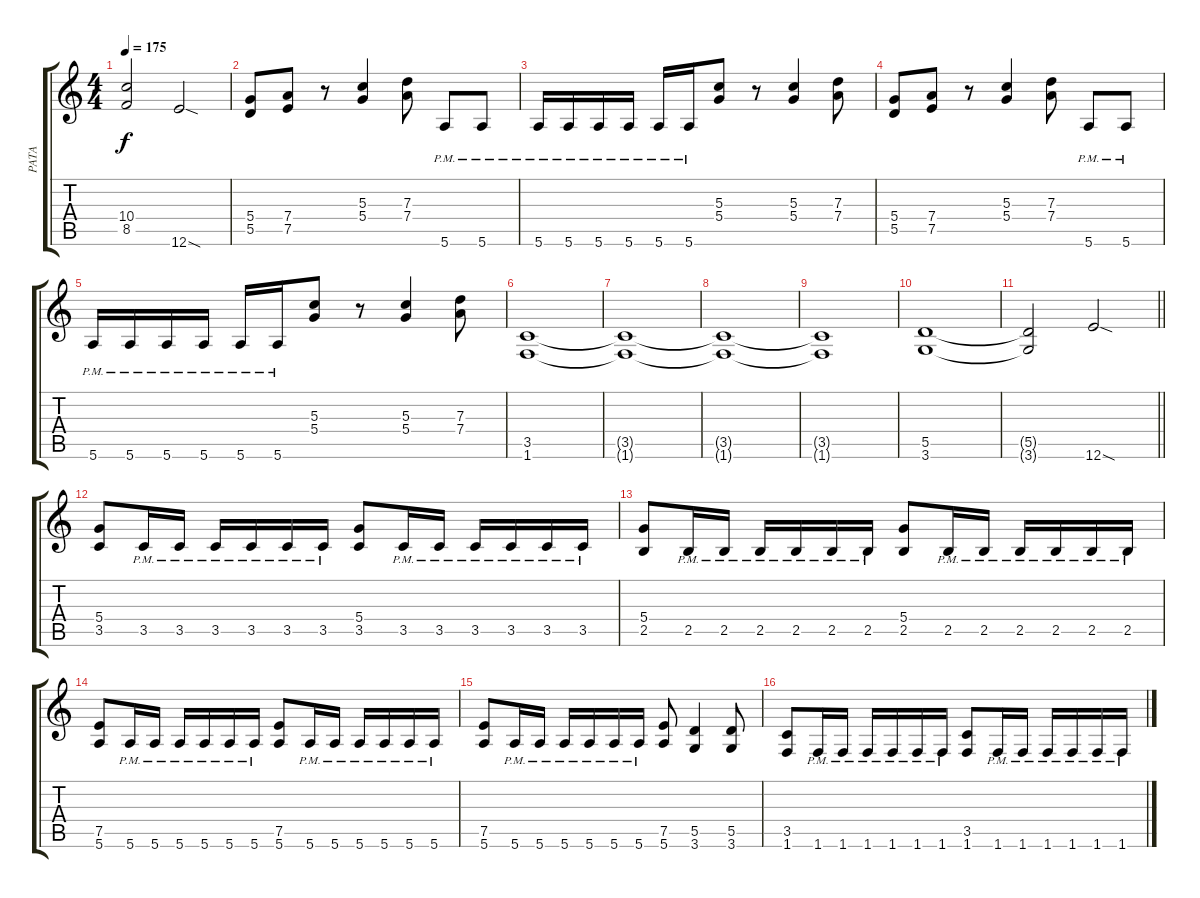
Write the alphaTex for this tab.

\track ("PATA" "PATA") {instrument distortionguitar}
\staff {score tabs}
\tuning (E4 B3 G3 D3 A2 E2) {hide}
\ts (4 4)
\tempo 175
\clef g2
\ks c
(10.4{t} 8.5{t}).2{dy f} 12.6{sod}.2 |
(5.4 5.5).8 (7.4 7.5).8 r.8 (5.3 5.4).4 (7.3 7.4).8 5.6{pm}.8 5.6{pm}.8 |
5.6{pm}.16 5.6{pm}.16 5.6{pm}.16 5.6{pm}.16 5.6{pm}.16 5.6{pm}.16 (5.3 5.4).8 r.8 (5.3 5.4).4 (7.3 7.4).8 |
(5.4 5.5).8 (7.4 7.5).8 r.8 (5.3 5.4).4 (7.3 7.4).8 5.6{pm}.8 5.6{pm}.8 |
5.6{pm}.16 5.6{pm}.16 5.6{pm}.16 5.6{pm}.16 5.6{pm}.16 5.6{pm}.16 (5.3 5.4).8 r.8 (5.3 5.4).4 (7.3 7.4).8 |
(3.5 1.6).1 |
(3.5{t} 1.6{t}).1 |
(3.5{t} 1.6{t}).1 |
(3.5{t} 1.6{t}).1 |
(5.5 3.6).1 |
\barLineRight lightlight
(5.5{t} 3.6{t}).2 12.6{sod}.2 |
(5.4 3.5).8 3.5{pm}.16 3.5{pm}.16 3.5{pm}.16 3.5{pm}.16 3.5{pm}.16 3.5{pm}.16 (5.4 3.5).8 3.5{pm}.16 3.5{pm}.16 3.5{pm}.16 3.5{pm}.16 3.5{pm}.16 3.5{pm}.16 |
(5.4 2.5).8 2.5{pm}.16 2.5{pm}.16 2.5{pm}.16 2.5{pm}.16 2.5{pm}.16 2.5{pm}.16 (5.4 2.5).8 2.5{pm}.16 2.5{pm}.16 2.5{pm}.16 2.5{pm}.16 2.5{pm}.16 2.5{pm}.16 |
(7.5 5.6).8 5.6{pm}.16 5.6{pm}.16 5.6{pm}.16 5.6{pm}.16 5.6{pm}.16 5.6{pm}.16 (7.5 5.6).8 5.6{pm}.16 5.6{pm}.16 5.6{pm}.16 5.6{pm}.16 5.6{pm}.16 5.6{pm}.16 |
(7.5 5.6).8 5.6{pm}.16 5.6{pm}.16 5.6{pm}.16 5.6{pm}.16 5.6{pm}.16 5.6{pm}.16 (7.5 5.6).8 (5.5 3.6).4 (5.5 3.6).8 |
(3.5 1.6).8 1.6{pm}.16 1.6{pm}.16 1.6{pm}.16 1.6{pm}.16 1.6{pm}.16 1.6{pm}.16 (3.5 1.6).8 1.6{pm}.16 1.6{pm}.16 1.6{pm}.16 1.6{pm}.16 1.6{pm}.16 1.6{pm}.16
